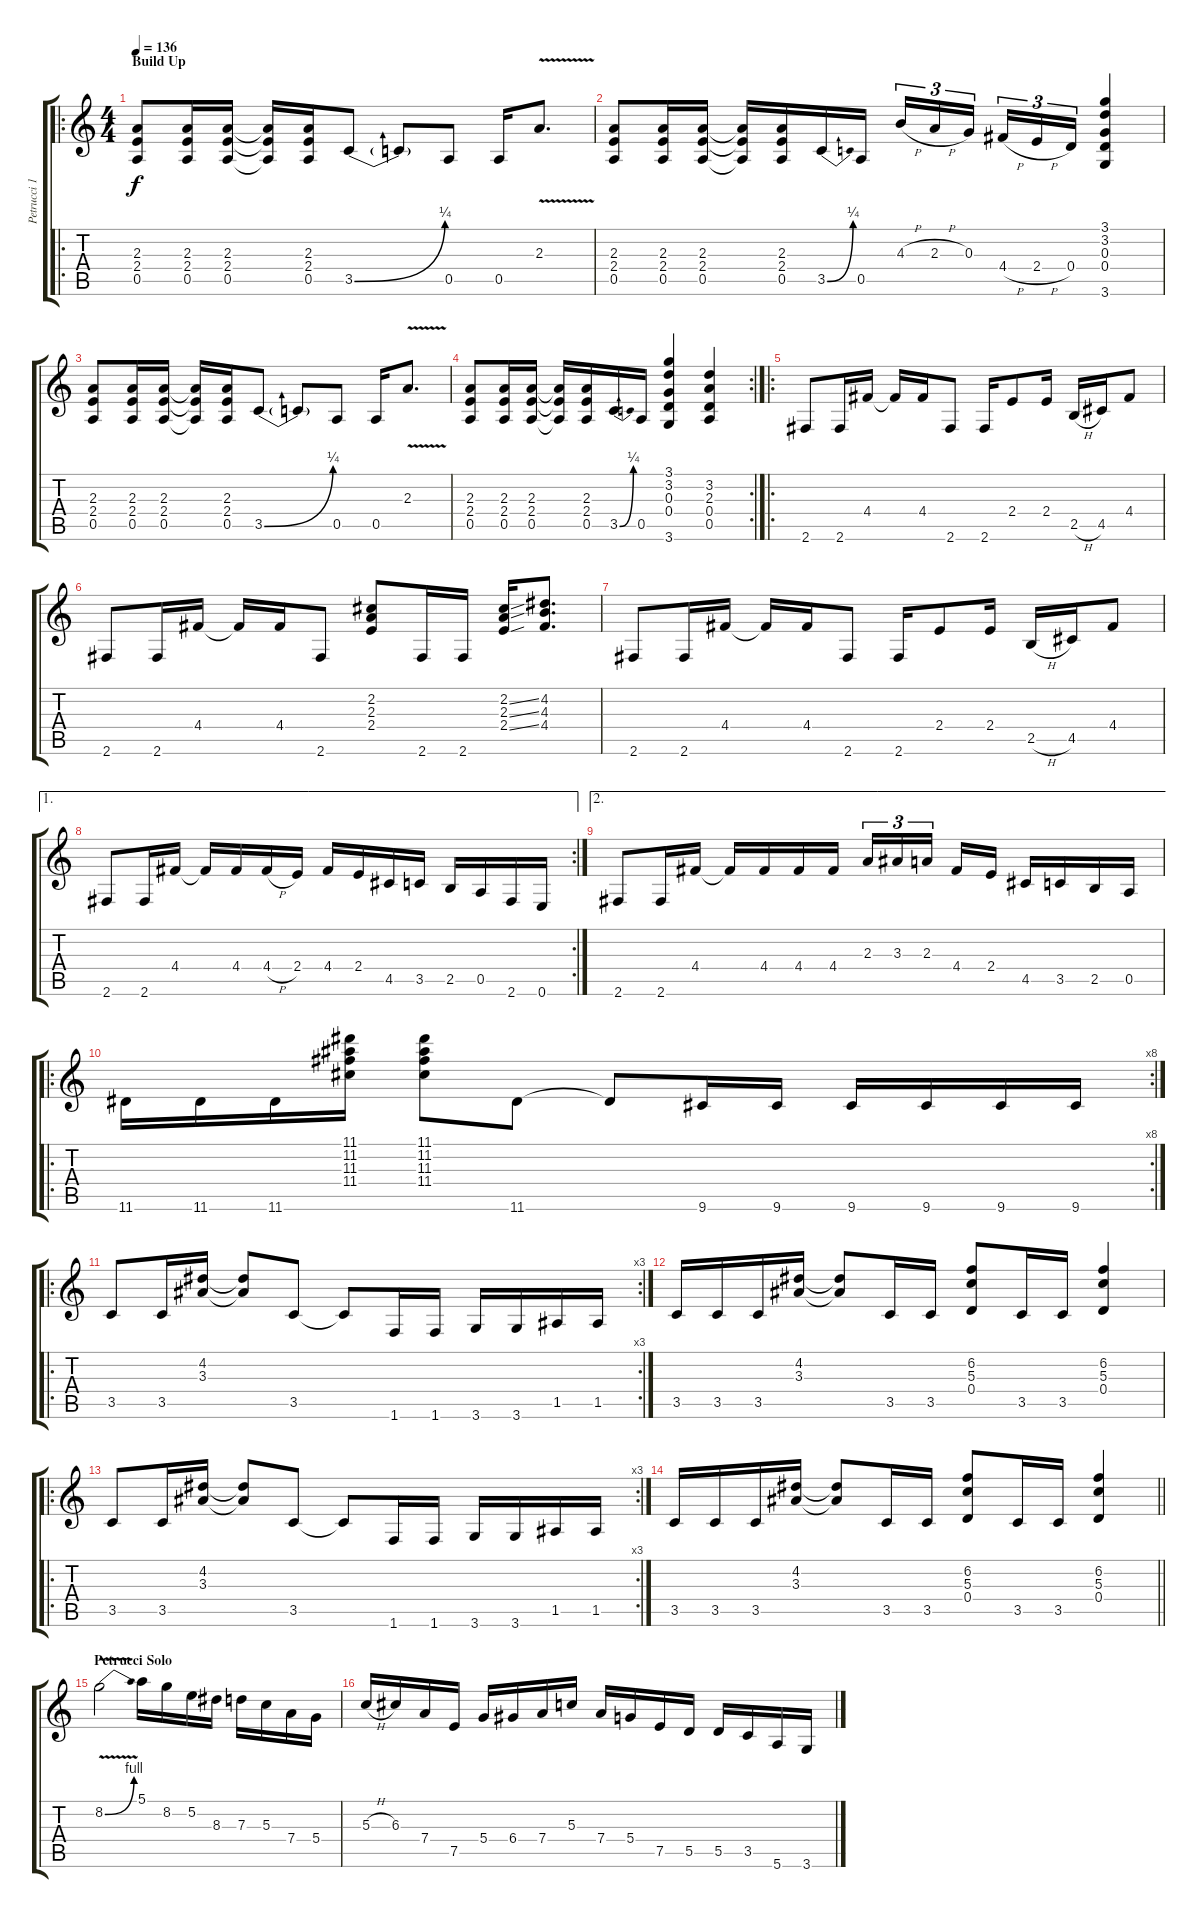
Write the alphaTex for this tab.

\track ("Petrucci 1" "Petrucci 1") {instrument distortionguitar}
\staff {score tabs}
\tuning (E4 B3 G3 D3 A2 E2) {hide}
\ro
\ts (4 4)
\section ("" "Build Up")
\tempo 136
\clef g2
\ks c
(2.3 2.4 0.5).8{dy f volume 13} (2.3 2.4 0.5).16 (2.3 2.4 0.5).16 (2.3{t} 2.4{t} 0.5{t}).16 (2.3 2.4 0.5).16 3.5{be (bend 0 0 60 1)}.8 3.5{t}.8 0.5.8 0.5.16 2.3{v}.8{d} |
(2.3 2.4 0.5).8 (2.3 2.4 0.5).16 (2.3 2.4 0.5).16 (2.3{t} 2.4{t} 0.5{t}).16 (2.3 2.4 0.5).16 3.5{be (bend 0 0 60 1)}.16 0.5.16 4.3{h}.16{tu (3 2)} 2.3{h}.16{tu (3 2)} 0.3.16{tu (3 2) beam splitsecondary} 4.4{h}.16{tu (3 2)} 2.4{h}.16{tu (3 2)} 0.4.16{tu (3 2)} (3.1 3.2 0.3 0.4 3.6).4 |
(2.3 2.4 0.5).8 (2.3 2.4 0.5).16 (2.3 2.4 0.5).16 (2.3{t} 2.4{t} 0.5{t}).16 (2.3 2.4 0.5).16 3.5{be (bend 0 0 60 1)}.8 3.5{t}.8 0.5.8 0.5.16 2.3{v}.8{d} |
\rc 2
(2.3 2.4 0.5).8 (2.3 2.4 0.5).16 (2.3 2.4 0.5).16 (2.3{t} 2.4{t} 0.5{t}).16 (2.3 2.4 0.5).16 3.5{be (bend 0 0 60 1)}.16 0.5.16 (3.1 3.2 0.3 0.4 3.6).4 (3.2 2.3 0.4 0.5).4 |
\ro
2.6.8 2.6.16 4.4.16 4.4{t}.16 4.4.16 2.6.8 2.6.16 2.4.8 2.4.16 2.5{h}.16 4.5.16 4.4.8 |
2.6.8 2.6.16 4.4.16 4.4{t}.16 4.4.16 2.6.8 (2.2 2.3 2.4).8 2.6.16 2.6.16 (2.2{ss} 2.3{ss} 2.4{ss}).16 (4.2 4.3 4.4).8{d} |
2.6.8 2.6.16 4.4.16 4.4{t}.16 4.4.16 2.6.8 2.6.16 2.4.8 2.4.16 2.5{h}.16 4.5.16 4.4.8 |
\ae 1
\rc 2
2.6.8 2.6.16 4.4.16 4.4{t}.16 4.4.16 4.4{h}.16 2.4.16 4.4.16 2.4.16 4.5.16 3.5.16 2.5.16 0.5.16 2.6.16 0.6.16 |
\ae 2
2.6.8 2.6.16 4.4.16 4.4{t}.16 4.4.16 4.4.16 4.4.16 2.3.16{tu (3 2)} 3.3.16{tu (3 2)} 2.3.16{tu (3 2) beam splitsecondary} 4.4.16 2.4.16 4.5.16 3.5.16 2.5.16 0.5.16 |
\ro
\rc 8
11.6.16 11.6.16 11.6.16 (11.1 11.2 11.3 11.4).16 (11.1 11.2 11.3 11.4).8 11.6.8 11.6{t}.8 9.6.16 9.6.16 9.6.16 9.6.16 9.6.16 9.6.16 |
\ro
\rc 3
3.5.8 3.5.16 (4.2 3.3).16 (4.2{t} 3.3{t}).8 3.5.8 3.5{t}.8 1.6.16 1.6.16 3.6.16 3.6.16 1.5.16 1.5.16 |
3.5.16 3.5.16 3.5.16 (4.2 3.3).16 (4.2{t} 3.3{t}).8 3.5.16 3.5.16 (6.2 5.3 0.4).8 3.5.16 3.5.16 (6.2 5.3 0.4).4 |
\ro
\rc 3
3.5.8 3.5.16 (4.2 3.3).16 (4.2{t} 3.3{t}).8 3.5.8 3.5{t}.8 1.6.16 1.6.16 3.6.16 3.6.16 1.5.16 1.5.16 |
\barLineRight lightlight
3.5.16 3.5.16 3.5.16 (4.2 3.3).16 (4.2{t} 3.3{t}).8 3.5.16 3.5.16 (6.2 5.3 0.4).8 3.5.16 3.5.16 (6.2 5.3 0.4).4 |
\section ("" "Petrucci Solo")
8.2{be (bend 0 0 60 4) v}.2 5.1.16 8.2.16 5.2.16 8.3.16 7.3.16 5.3.16 7.4.16 5.4.16 |
5.3{h}.16 6.3.16 7.4.16 7.5.16 5.4.16 6.4.16 7.4.16 5.3.16 7.4.16 5.4.16 7.5.16 5.5.16 5.5.16 3.5.16 5.6.16 3.6.16
